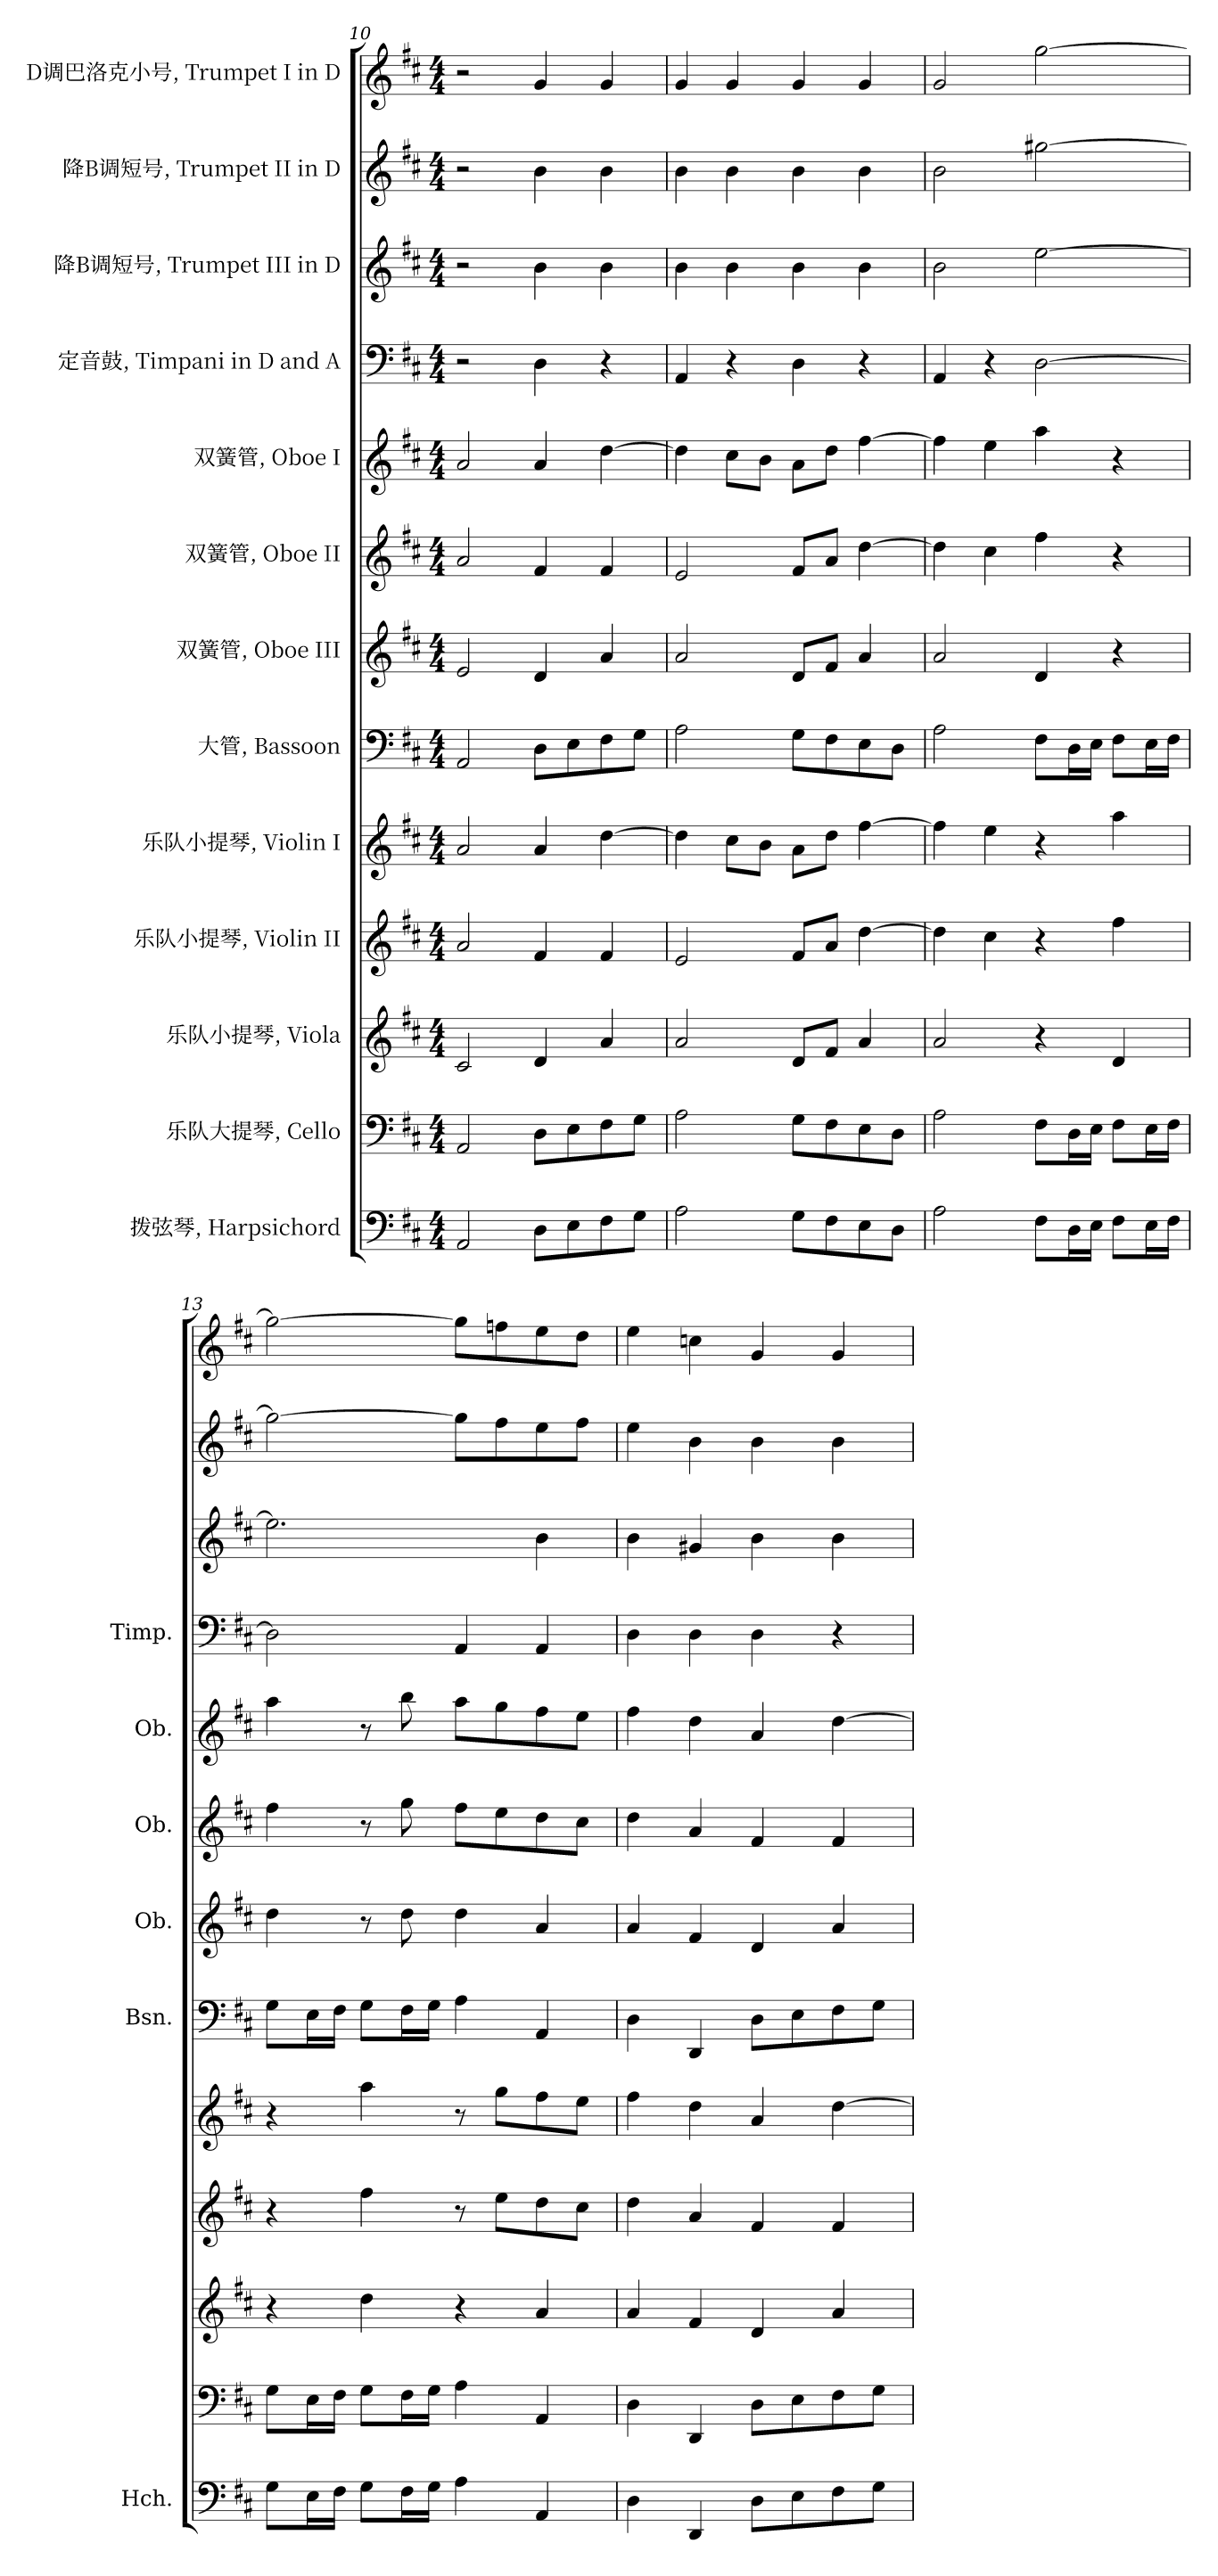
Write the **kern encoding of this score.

**kern	**kern	**kern	**kern	**kern	**kern	**kern	**kern	**kern	**kern	**kern	**kern	**kern
*part13	*part12	*part11	*part10	*part9	*part8	*part7	*part6	*part5	*part4	*part3	*part2	*part1
*staff13	*staff12	*staff11	*staff10	*staff9	*staff8	*staff7	*staff6	*staff5	*staff4	*staff3	*staff2	*staff1
*I"拨弦琴, Harpsichord	*I"乐队大提琴, Cello	*I"乐队小提琴, Viola	*I"乐队小提琴, Violin II	*I"乐队小提琴, Violin I	*I"大管, Bassoon	*I"双簧管, Oboe III	*I"双簧管, Oboe II	*I"双簧管, Oboe I	*I"定音鼓, Timpani in D and A	*I"降B调短号, Trumpet III in D	*I"降B调短号, Trumpet II in D	*I"D调巴洛克小号, Trumpet I in D
*I'Hch.	*	*	*	*	*I'Bsn.	*I'Ob.	*I'Ob.	*I'Ob.	*I'Timp.	*	*	*
!!LO:PB:g=z
*clefF4	*clefF4	*clefG2	*clefG2	*clefG2	*clefF4	*clefG2	*clefG2	*clefG2	*clefF4	*clefG2	*clefG2	*clefG2
*	*	*	*	*	*	*	*	*	*	*ITrd1c2	*ITrd1c2	*ITrd-1c-2
*k[f#c#]	*k[f#c#]	*k[f#c#]	*k[f#c#]	*k[f#c#]	*k[f#c#]	*k[f#c#]	*k[f#c#]	*k[f#c#]	*k[f#c#]	*k[]	*k[]	*k[f#c#g#d#]
*M4/4	*M4/4	*M4/4	*M4/4	*M4/4	*M4/4	*M4/4	*M4/4	*M4/4	*M4/4	*M4/4	*M4/4	*M4/4
=10	=10	=10	=10	=10	=10	=10	=10	=10	=10	=10	=10	=10
2AA/	2AA/	2c#/	2a/	2a/	2AA/	2e/	2a/	2a/	2r	2r	2r	2r
8D\L	8D\L	4d/	4f#/	4a/	8D\L	4d/	4f#/	4a/	4D\	4a\	4a\	4a/
8E\	8E\	.	.	.	8E\	.	.	.	.	.	.	.
8F#\	8F#\	4a/	4f#/	[4dd\	8F#\	4a/	4f#/	[4dd\	4r	4a\	4a\	4a/
8G\J	8G\J	.	.	.	8G\J	.	.	.	.	.	.	.
=11	=11	=11	=11	=11	=11	=11	=11	=11	=11	=11	=11	=11
2A\	2A\	2a/	2e/	4dd\]	2A\	2a/	2e/	4dd\]	4AA/	4a\	4a\	4a/
.	.	.	.	8cc#\L	.	.	.	8cc#\L	4r	4a\	4a\	4a/
.	.	.	.	8b\J	.	.	.	8b\J	.	.	.	.
8G\L	8G\L	8d/L	8f#/L	8a\L	8G\L	8d/L	8f#/L	8a\L	4D\	4a\	4a\	4a/
8F#\	8F#\	8f#/J	8a/J	8dd\J	8F#\	8f#/J	8a/J	8dd\J	.	.	.	.
8E\	8E\	4a/	[4dd\	[4ff#\	8E\	4a/	[4dd\	[4ff#\	4r	4a\	4a\	4a/
8D\J	8D\J	.	.	.	8D\J	.	.	.	.	.	.	.
=12	=12	=12	=12	=12	=12	=12	=12	=12	=12	=12	=12	=12
2A\	2A\	2a/	4dd\]	4ff#\]	2A\	2a/	4dd\]	4ff#\]	4AA/	2a\	2a\	2a/
.	.	.	4cc#\	4ee\	.	.	4cc#\	4ee\	4r	.	.	.
8F#\L	8F#\L	4r	4r	4r	8F#\L	4d/	4ff#\	4aa\	[2D\	[2dd\	[2ff#X\	[2aa\
16D\L	16D\L	.	.	.	16D\L	.	.	.	.	.	.	.
16E\JJ	16E\JJ	.	.	.	16E\JJ	.	.	.	.	.	.	.
8F#\L	8F#\L	4d/	4ff#\	4aa\	8F#\L	4r	4r	4r	.	.	.	.
16E\L	16E\L	.	.	.	16E\L	.	.	.	.	.	.	.
16F#\JJ	16F#\JJ	.	.	.	16F#\JJ	.	.	.	.	.	.	.
=13	=13	=13	=13	=13	=13	=13	=13	=13	=13	=13	=13	=13
8G\L	8G\L	4r	4r	4r	8G\L	4dd\	4ff#\	4aa\	2D\]	2.dd\]	2ff#\_	2aa\_
16E\L	16E\L	.	.	.	16E\L	.	.	.	.	.	.	.
16F#\JJ	16F#\JJ	.	.	.	16F#\JJ	.	.	.	.	.	.	.
8G\L	8G\L	4dd\	4ff#\	4aa\	8G\L	8r	8r	8r	.	.	.	.
16F#\L	16F#\L	.	.	.	16F#\L	8dd\	8gg\	8bb\	.	.	.	.
16G\JJ	16G\JJ	.	.	.	16G\JJ	.	.	.	.	.	.	.
4A\	4A\	4r	8r	8r	4A\	4dd\	8ff#\L	8aa\L	4AA/	.	8ff#\L]	8aa\L]
.	.	.	8ee\L	8gg\L	.	.	8ee\	8gg\	.	.	8ee\	8ggn\
4AA/	4AA/	4a/	8dd\	8ff#\	4AA/	4a/	8dd\	8ff#\	4AA/	4a\	8dd\	8ff#\
.	.	.	8cc#\J	8ee\J	.	.	8cc#\J	8ee\J	.	.	8ee\J	8ee\J
=14	=14	=14	=14	=14	=14	=14	=14	=14	=14	=14	=14	=14
4D\	4D\	4a/	4dd\	4ff#\	4D\	4a/	4dd\	4ff#\	4D\	4a\	4dd\	4ff#\
4DD/	4DD/	4f#/	4a/	4dd\	4DD/	4f#/	4a/	4dd\	4D\	4f#X/	4a\	4ddn\
8D\L	8D\L	4d/	4f#/	4a/	8D\L	4d/	4f#/	4a/	4D\	4a\	4a\	4a/
8E\	8E\	.	.	.	8E\	.	.	.	.	.	.	.
8F#\	8F#\	4a/	4f#/	[4dd\	8F#\	4a/	4f#/	[4dd\	4r	4a\	4a\	4a/
8G\J	8G\J	.	.	.	8G\J	.	.	.	.	.	.	.
=	=	=	=	=	=	=	=	=	=	=	=	=
*-	*-	*-	*-	*-	*-	*-	*-	*-	*-	*-	*-	*-
